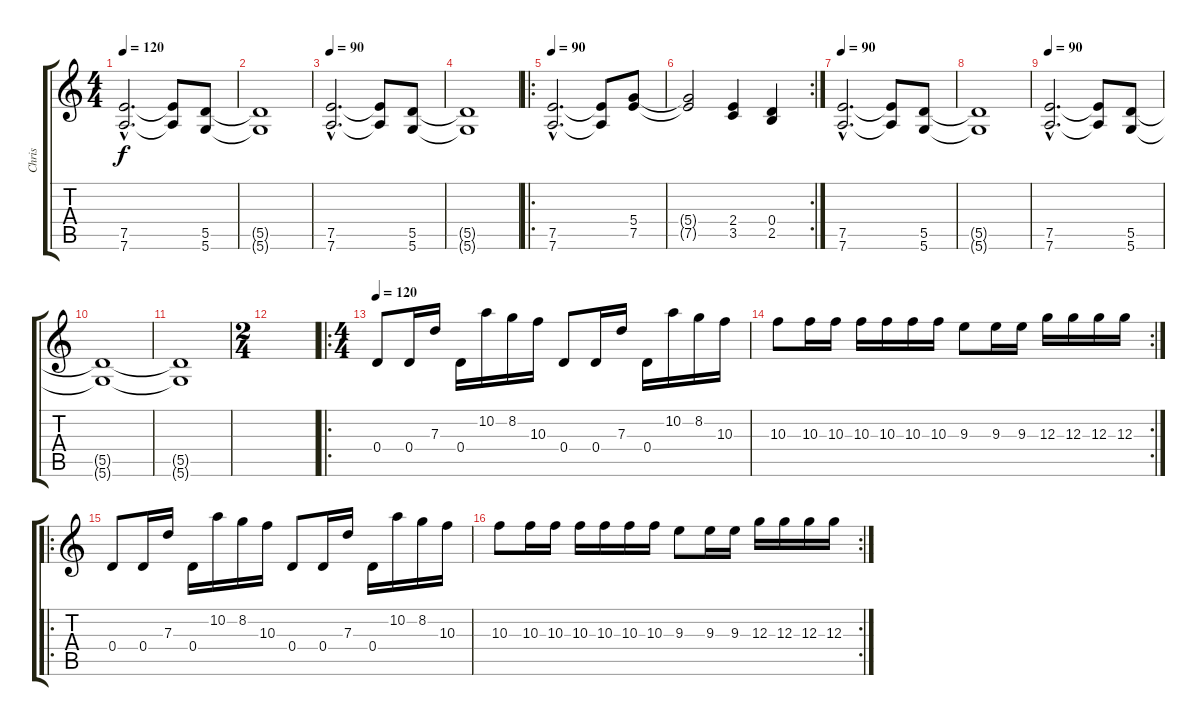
\track ("Chris" "Chris") {instrument distortionguitar}
\staff {score tabs}
\tuning (E4 B3 G3 D3 A2 D2) {hide}
\ts (4 4)
\tempo 120
\tempo 90
\tempo 120
\clef g2
\ks c
(7.5{hac} 7.6{hac}).2{d dy f instrument distortionguitar} (7.5{t} 7.6{t}).8 (5.5 5.6).8 |
(5.5{t} 5.6{t}).1 |
\tempo 90
(7.5{hac} 7.6{hac}).2{d} (7.5{t} 7.6{t}).8 (5.5 5.6).8 |
(5.5{t} 5.6{t}).1 |
\ro
\tempo 90
(7.5{hac} 7.6{hac}).2{d} (7.5{t} 7.6{t}).8 (5.4 7.5).8 |
\rc 2
(5.4{t} 7.5{t}).2 (2.4 3.5).4 (0.4 2.5).4 |
\tempo 90
(7.5{hac} 7.6{hac}).2{d} (7.5{t} 7.6{t}).8 (5.5 5.6).8 |
(5.5{t} 5.6{t}).1 |
\tempo 90
(7.5{hac} 7.6{hac}).2{d} (7.5{t} 7.6{t}).8 (5.5 5.6).8 |
(5.5{t} 5.6{t}).1 |
(5.5{t} 5.6{t}).1 |
\ts (2 4)
|
\ro
\ts (4 4)
\tempo 120
0.4.8 0.4.16 7.3.16 0.4.16 10.2.16 8.2.16 10.3.16 0.4.8 0.4.16 7.3.16 0.4.16 10.2.16 8.2.16 10.3.16 |
\rc 2
10.3.8 10.3.16 10.3.16 10.3.16 10.3.16 10.3.16 10.3.16 9.3.8 9.3.16 9.3.16 12.3.16 12.3.16 12.3.16 12.3.16 |
\ro
0.4.8 0.4.16 7.3.16 0.4.16 10.2.16 8.2.16 10.3.16 0.4.8 0.4.16 7.3.16 0.4.16 10.2.16 8.2.16 10.3.16 |
\rc 2
10.3.8 10.3.16 10.3.16 10.3.16 10.3.16 10.3.16 10.3.16 9.3.8 9.3.16 9.3.16 12.3.16 12.3.16 12.3.16 12.3.16
